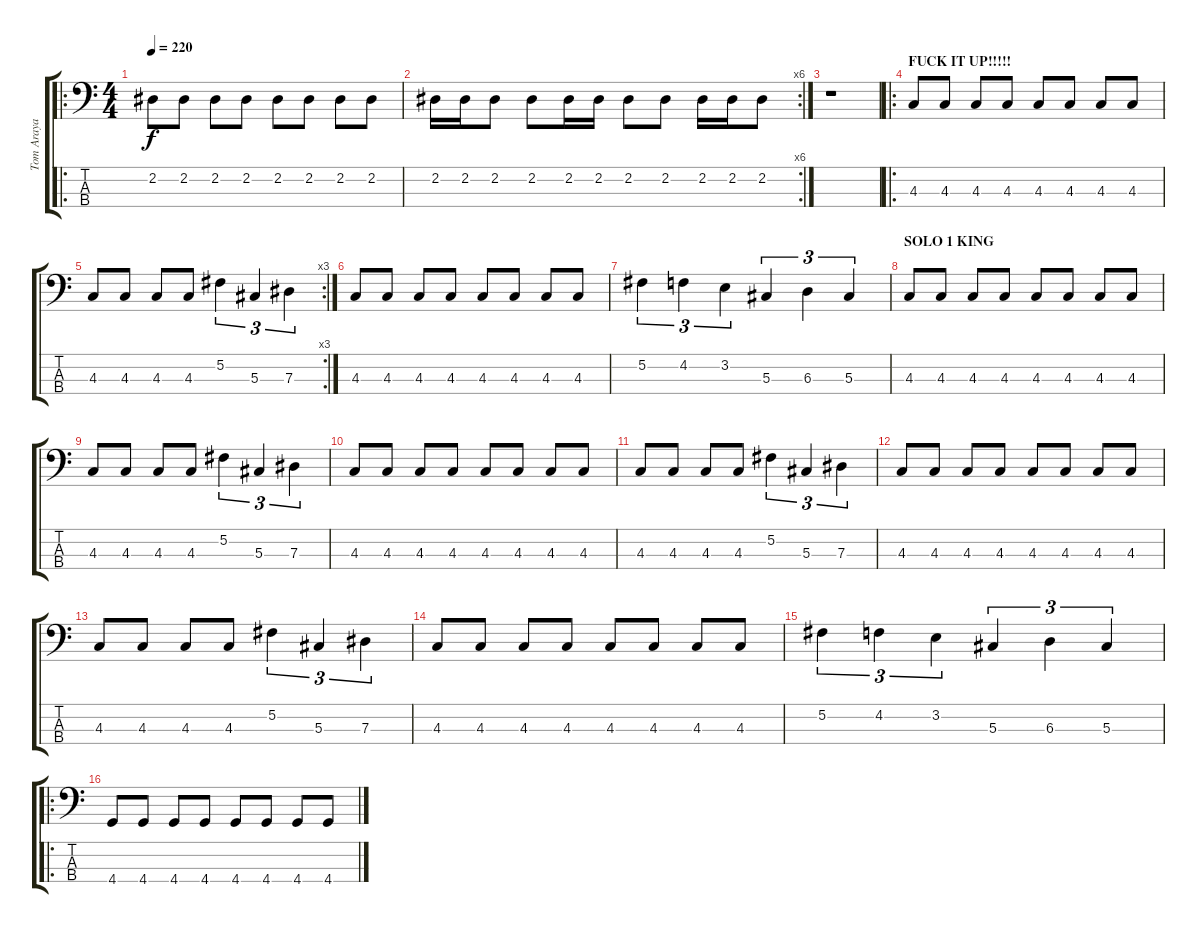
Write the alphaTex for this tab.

\track ("Tom Araya" "Tom Araya") {instrument electricbassfinger}
\staff {score tabs}
\tuning (Gb2 Db2 Ab1 Eb1) {hide}
\ro
\ts (4 4)
\tempo 220
\clef f4
\ks c
2.2.8{dy f} 2.2.8 2.2.8 2.2.8 2.2.8 2.2.8 2.2.8 2.2.8 |
\rc 6
2.2.16 2.2.16 2.2.8 2.2.8 2.2.16 2.2.16 2.2.8 2.2.8 2.2.16 2.2.16 2.2.8 |
r.1 |
\ro
\section ("" "FUCK IT UP!!!!!")
4.3.8 4.3.8 4.3.8 4.3.8 4.3.8 4.3.8 4.3.8 4.3.8 |
\rc 3
4.3.8 4.3.8 4.3.8 4.3.8 5.2.4{tu (3 2)} 5.3.4{tu (3 2)} 7.3.4{tu (3 2)} |
4.3.8 4.3.8 4.3.8 4.3.8 4.3.8 4.3.8 4.3.8 4.3.8 |
5.2.4{tu (3 2)} 4.2.4{tu (3 2)} 3.2.4{tu (3 2)} 5.3.4{tu (3 2)} 6.3.4{tu (3 2)} 5.3.4{tu (3 2)} |
\section ("" "SOLO 1 KING")
4.3.8 4.3.8 4.3.8 4.3.8 4.3.8 4.3.8 4.3.8 4.3.8 |
4.3.8 4.3.8 4.3.8 4.3.8 5.2.4{tu (3 2)} 5.3.4{tu (3 2)} 7.3.4{tu (3 2)} |
4.3.8 4.3.8 4.3.8 4.3.8 4.3.8 4.3.8 4.3.8 4.3.8 |
4.3.8 4.3.8 4.3.8 4.3.8 5.2.4{tu (3 2)} 5.3.4{tu (3 2)} 7.3.4{tu (3 2)} |
4.3.8 4.3.8 4.3.8 4.3.8 4.3.8 4.3.8 4.3.8 4.3.8 |
4.3.8 4.3.8 4.3.8 4.3.8 5.2.4{tu (3 2)} 5.3.4{tu (3 2)} 7.3.4{tu (3 2)} |
4.3.8 4.3.8 4.3.8 4.3.8 4.3.8 4.3.8 4.3.8 4.3.8 |
5.2.4{tu (3 2)} 4.2.4{tu (3 2)} 3.2.4{tu (3 2)} 5.3.4{tu (3 2)} 6.3.4{tu (3 2)} 5.3.4{tu (3 2)} |
\ro
4.4.8 4.4.8 4.4.8 4.4.8 4.4.8 4.4.8 4.4.8 4.4.8
